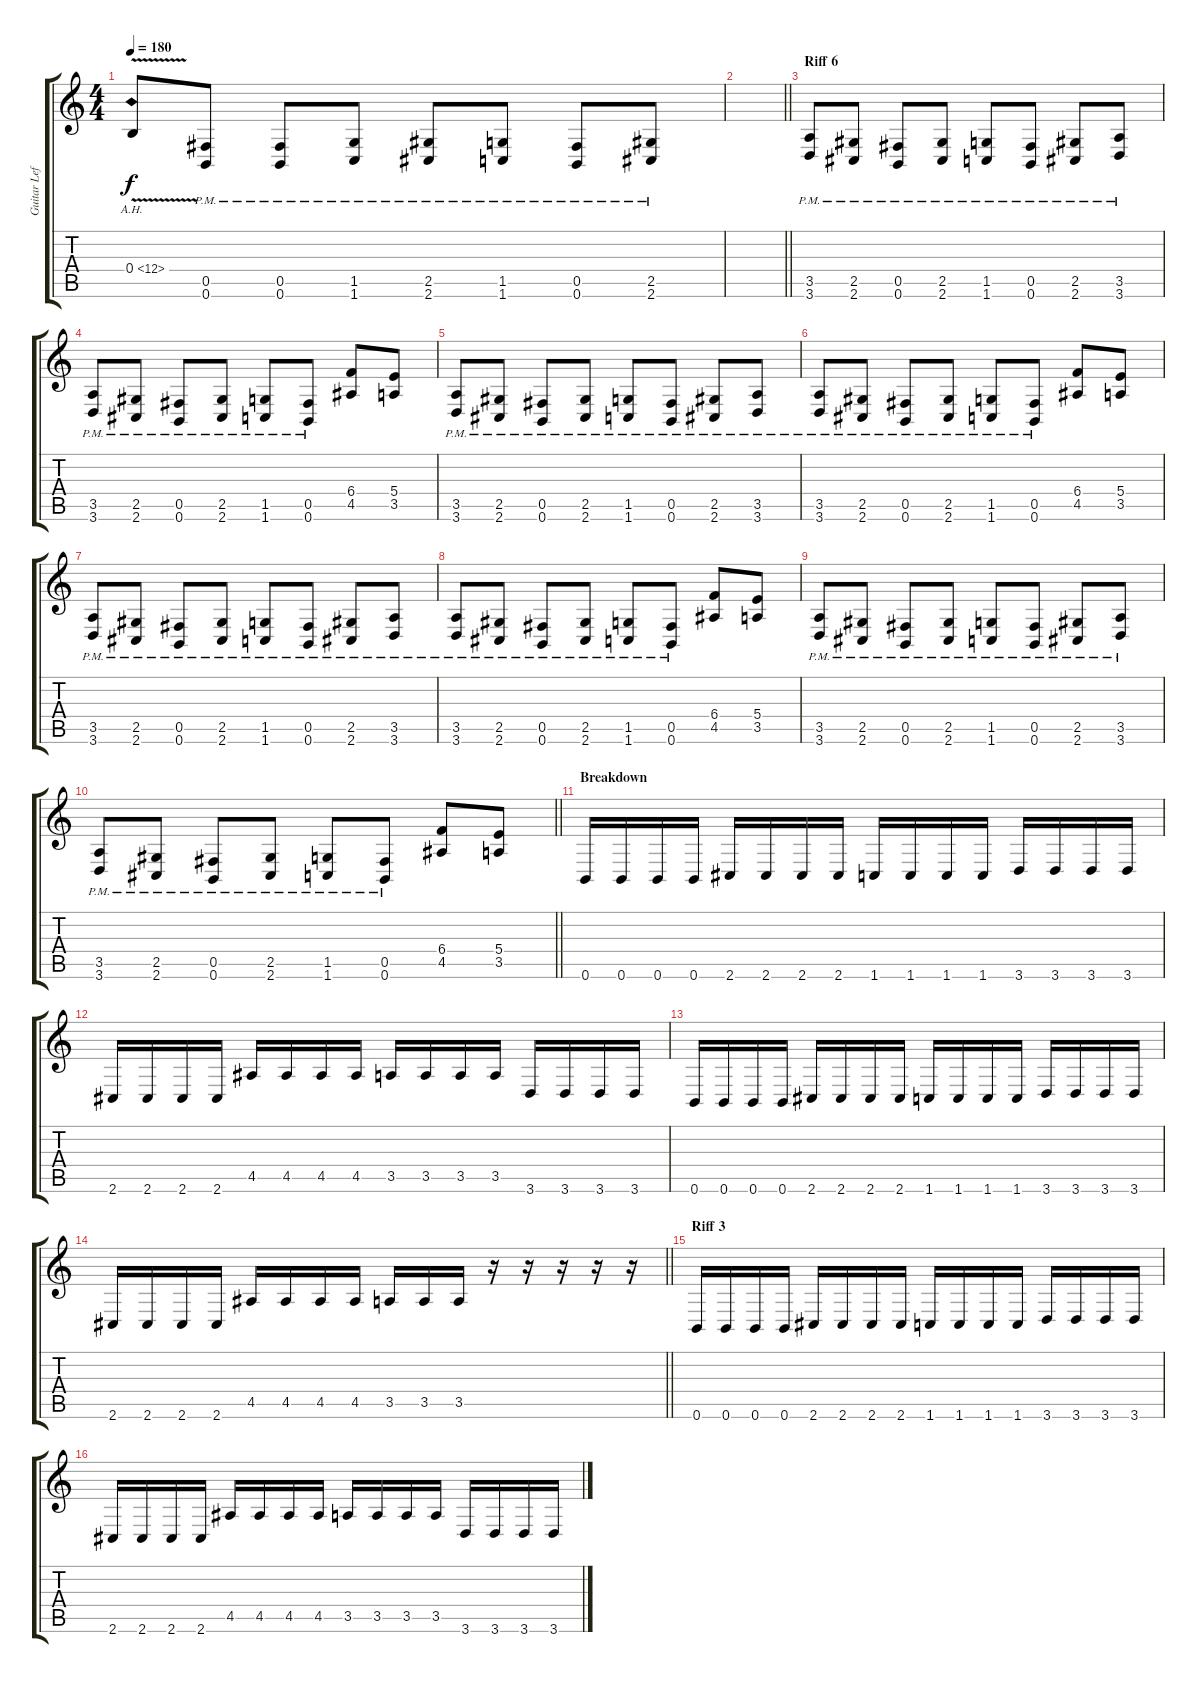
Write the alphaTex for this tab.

\track ("Guitar Left" "Guitar Lef") {instrument distortionguitar}
\staff {score tabs}
\tuning (Db4 Ab3 E3 B2 Gb2 B1) {hide}
\ts (4 4)
\tempo 180
\clef g2
\ks c
0.4{ah 12 v}.8{dy f} (0.5{pm} 0.6{pm}).8 (0.5{pm} 0.6{pm}).8 (1.5{pm} 1.6{pm}).8 (2.5{pm} 2.6{pm}).8 (1.5{pm} 1.6{pm}).8 (0.5{pm} 0.6{pm}).8 (2.5{pm} 2.6{pm}).8 |
\barLineRight lightlight
|
\section ("" "Riff 6")
(3.5{pm} 3.6{pm}).8 (2.5{pm} 2.6{pm}).8 (0.5{pm} 0.6{pm}).8 (2.5{pm} 2.6{pm}).8 (1.5{pm} 1.6{pm}).8 (0.5{pm} 0.6{pm}).8 (2.5{pm} 2.6{pm}).8 (3.5{pm} 3.6{pm}).8 |
(3.5{pm} 3.6{pm}).8 (2.5{pm} 2.6{pm}).8 (0.5{pm} 0.6{pm}).8 (2.5{pm} 2.6{pm}).8 (1.5{pm} 1.6{pm}).8 (0.5{pm} 0.6{pm}).8 (6.4 4.5).8 (5.4 3.5).8 |
(3.5{pm} 3.6{pm}).8 (2.5{pm} 2.6{pm}).8 (0.5{pm} 0.6{pm}).8 (2.5{pm} 2.6{pm}).8 (1.5{pm} 1.6{pm}).8 (0.5{pm} 0.6{pm}).8 (2.5{pm} 2.6{pm}).8 (3.5{pm} 3.6{pm}).8 |
(3.5{pm} 3.6{pm}).8 (2.5{pm} 2.6{pm}).8 (0.5{pm} 0.6{pm}).8 (2.5{pm} 2.6{pm}).8 (1.5{pm} 1.6{pm}).8 (0.5{pm} 0.6{pm}).8 (6.4 4.5).8 (5.4 3.5).8 |
(3.5{pm} 3.6{pm}).8 (2.5{pm} 2.6{pm}).8 (0.5{pm} 0.6{pm}).8 (2.5{pm} 2.6{pm}).8 (1.5{pm} 1.6{pm}).8 (0.5{pm} 0.6{pm}).8 (2.5{pm} 2.6{pm}).8 (3.5{pm} 3.6{pm}).8 |
(3.5{pm} 3.6{pm}).8 (2.5{pm} 2.6{pm}).8 (0.5{pm} 0.6{pm}).8 (2.5{pm} 2.6{pm}).8 (1.5{pm} 1.6{pm}).8 (0.5{pm} 0.6{pm}).8 (6.4 4.5).8 (5.4 3.5).8 |
(3.5{pm} 3.6{pm}).8 (2.5{pm} 2.6{pm}).8 (0.5{pm} 0.6{pm}).8 (2.5{pm} 2.6{pm}).8 (1.5{pm} 1.6{pm}).8 (0.5{pm} 0.6{pm}).8 (2.5{pm} 2.6{pm}).8 (3.5{pm} 3.6{pm}).8 |
\barLineRight lightlight
(3.5{pm} 3.6{pm}).8 (2.5{pm} 2.6{pm}).8 (0.5{pm} 0.6{pm}).8 (2.5{pm} 2.6{pm}).8 (1.5{pm} 1.6{pm}).8 (0.5{pm} 0.6{pm}).8 (6.4 4.5).8 (5.4 3.5).8 |
\section ("" "Breakdown")
0.6.16 0.6.16 0.6.16 0.6.16 2.6.16 2.6.16 2.6.16 2.6.16 1.6.16 1.6.16 1.6.16 1.6.16 3.6.16 3.6.16 3.6.16 3.6.16 |
2.6.16 2.6.16 2.6.16 2.6.16 4.5.16 4.5.16 4.5.16 4.5.16 3.5.16 3.5.16 3.5.16 3.5.16 3.6.16 3.6.16 3.6.16 3.6.16 |
0.6.16 0.6.16 0.6.16 0.6.16 2.6.16 2.6.16 2.6.16 2.6.16 1.6.16 1.6.16 1.6.16 1.6.16 3.6.16 3.6.16 3.6.16 3.6.16 |
\barLineRight lightlight
2.6.16 2.6.16 2.6.16 2.6.16 4.5.16 4.5.16 4.5.16 4.5.16 3.5.16 3.5.16 3.5.16 r.16 r.16 r.16 r.16 r.16 |
\section ("" "Riff 3")
0.6.16 0.6.16 0.6.16 0.6.16 2.6.16 2.6.16 2.6.16 2.6.16 1.6.16 1.6.16 1.6.16 1.6.16 3.6.16 3.6.16 3.6.16 3.6.16 |
2.6.16 2.6.16 2.6.16 2.6.16 4.5.16 4.5.16 4.5.16 4.5.16 3.5.16 3.5.16 3.5.16 3.5.16 3.6.16 3.6.16 3.6.16 3.6.16
